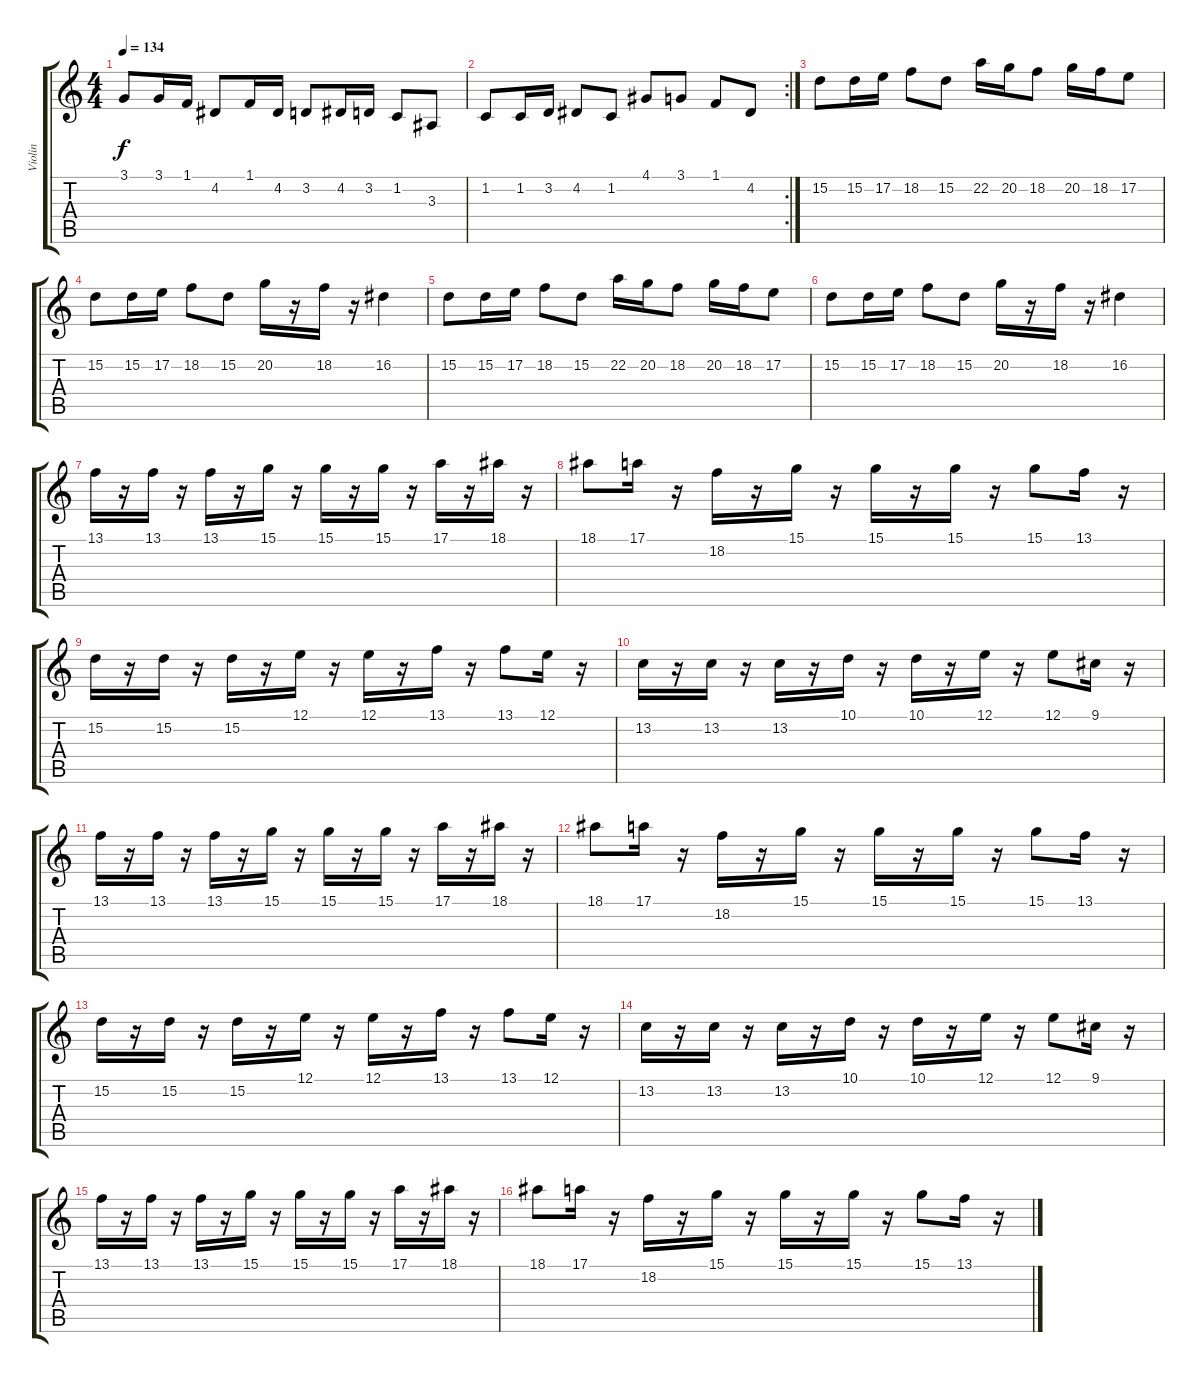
\track ("Violin" "Violin") {instrument stringensemble1}
\staff {score tabs}
\tuning (E4 B3 G3 D3 A2 E2) {hide}
\ts (4 4)
\tempo 134
\clef g2
\ks c
3.1.8{dy f} 3.1.16 1.1.16 4.2.8 1.1.16 4.2.16 3.2.8 4.2.16 3.2.16 1.2.8 3.3.8 |
\rc 2
1.2.8 1.2.16 3.2.16 4.2.8 1.2.8 4.1.8 3.1.8 1.1.8 4.2.8 |
15.2.8 15.2.16 17.2.16 18.2.8 15.2.8 22.2.16 20.2.16 18.2.8 20.2.16 18.2.16 17.2.8 |
15.2.8 15.2.16 17.2.16 18.2.8 15.2.8 20.2.16 r.16 18.2.16 r.16 16.2.4 |
15.2.8 15.2.16 17.2.16 18.2.8 15.2.8 22.2.16 20.2.16 18.2.8 20.2.16 18.2.16 17.2.8 |
15.2.8 15.2.16 17.2.16 18.2.8 15.2.8 20.2.16 r.16 18.2.16 r.16 16.2.4 |
13.1.16 r.16 13.1.16 r.16 13.1.16 r.16 15.1.16 r.16 15.1.16 r.16 15.1.16 r.16 17.1.16 r.16 18.1.16 r.16 |
18.1.8 17.1.16 r.16 18.2.16 r.16 15.1.16 r.16 15.1.16 r.16 15.1.16 r.16 15.1.8 13.1.16 r.16 |
15.2.16 r.16 15.2.16 r.16 15.2.16 r.16 12.1.16 r.16 12.1.16 r.16 13.1.16 r.16 13.1.8 12.1.16 r.16 |
13.2.16 r.16 13.2.16 r.16 13.2.16 r.16 10.1.16 r.16 10.1.16 r.16 12.1.16 r.16 12.1.8 9.1.16 r.16 |
13.1.16 r.16 13.1.16 r.16 13.1.16 r.16 15.1.16 r.16 15.1.16 r.16 15.1.16 r.16 17.1.16 r.16 18.1.16 r.16 |
18.1.8 17.1.16 r.16 18.2.16 r.16 15.1.16 r.16 15.1.16 r.16 15.1.16 r.16 15.1.8 13.1.16 r.16 |
15.2.16 r.16 15.2.16 r.16 15.2.16 r.16 12.1.16 r.16 12.1.16 r.16 13.1.16 r.16 13.1.8 12.1.16 r.16 |
13.2.16 r.16 13.2.16 r.16 13.2.16 r.16 10.1.16 r.16 10.1.16 r.16 12.1.16 r.16 12.1.8 9.1.16 r.16 |
13.1.16 r.16 13.1.16 r.16 13.1.16 r.16 15.1.16 r.16 15.1.16 r.16 15.1.16 r.16 17.1.16 r.16 18.1.16 r.16 |
18.1.8 17.1.16 r.16 18.2.16 r.16 15.1.16 r.16 15.1.16 r.16 15.1.16 r.16 15.1.8 13.1.16 r.16
